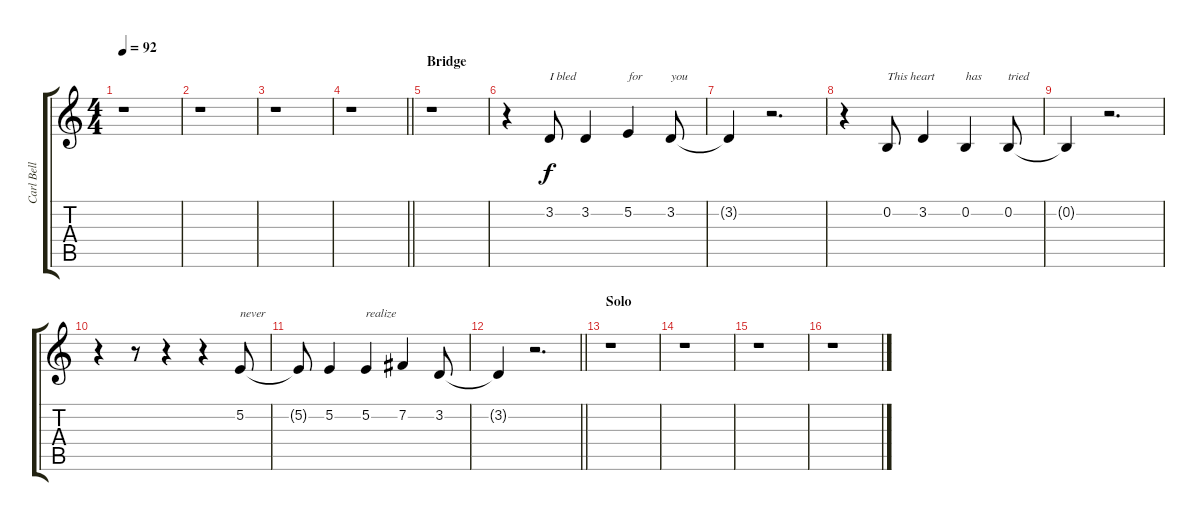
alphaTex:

\track ("Carl Bell (Backing Vocals)" "Carl Bell ") {instrument harmonica}
\staff {score tabs}
\tuning (E4 B3 G3 D3 A2 D2) {hide}
\ts (4 4)
\tempo 92
\clef g2
\ks c
r.1{dy f} |
r.1 |
r.1 |
\barLineRight lightlight
r.1 |
\section ("" "Bridge")
r.1 |
r.4 3.2.8{txt "I bled"} 3.2.4 5.2.4{txt "for"} 3.2.8{txt "you"} |
3.2{t}.4 r.2{d} |
r.4 0.2.8{txt "This heart" balance 0} 3.2.4 0.2.4{txt "has"} 0.2.8{txt "tried"} |
0.2{t}.4 r.2{d} |
r.4 r.8 r.4 r.4 5.2.8{txt "never" volume 13 balance 8} |
5.2{t}.8 5.2.4 5.2.4{txt "realize"} 7.2.4 3.2.8 |
\barLineRight lightlight
3.2{t}.4 r.2{d} |
\section ("" "Solo")
r.1 |
r.1 |
r.1 |
r.1
